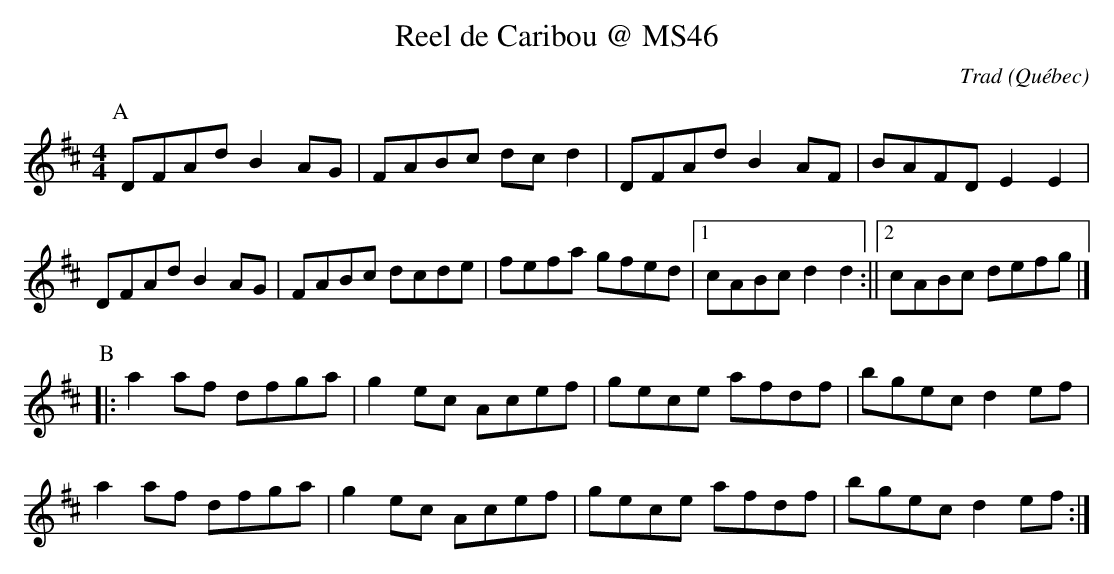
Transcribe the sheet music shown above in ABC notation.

X:1
T:Reel de Caribou @ MS46
C:Trad
O:Québec
M:4/4
L:1/8
K:Dmaj
P:A
DFAd B2AG | FABc dcd2 | DFAd B2AF | BAFD E2E2 |
DFAd B2AG | FABc dcde | fefa gfed |1 cABc d2d2 :||2 cABc defg |]
P:B
|:a2af dfga | g2ec Acef | gece afdf | bgec d2ef |
a2af dfga | g2ec Acef | gece afdf | bgec d2ef :|
